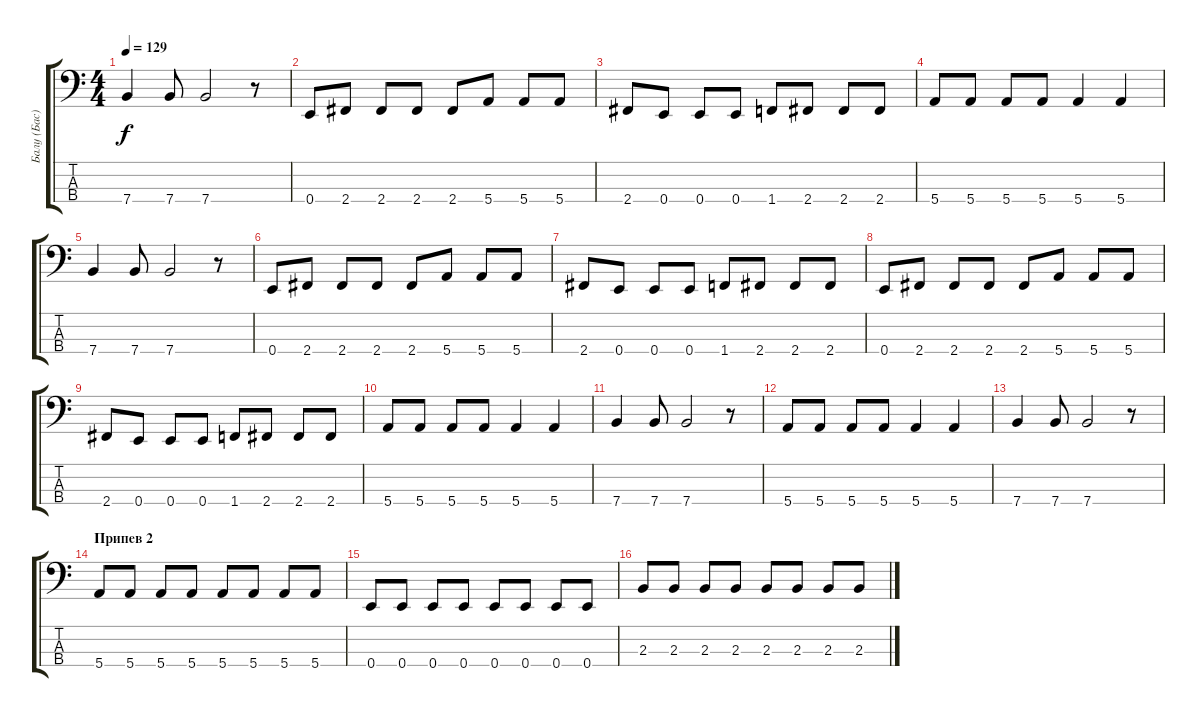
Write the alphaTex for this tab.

\track ("Балу (Бас)" "Балу (Бас)") {instrument electricbassfinger}
\staff {score tabs}
\tuning (G2 D2 A1 E1) {hide}
\ts (4 4)
\tempo 129
\clef f4
\ks c
7.4.4{dy f} 7.4.8 7.4.2 r.8 |
0.4.8 2.4.8 2.4.8 2.4.8 2.4.8 5.4.8 5.4.8 5.4.8 |
2.4.8 0.4.8 0.4.8 0.4.8 1.4.8 2.4.8 2.4.8 2.4.8 |
5.4.8 5.4.8 5.4.8 5.4.8 5.4.4 5.4.4 |
7.4.4 7.4.8 7.4.2 r.8 |
0.4.8 2.4.8 2.4.8 2.4.8 2.4.8 5.4.8 5.4.8 5.4.8 |
2.4.8 0.4.8 0.4.8 0.4.8 1.4.8 2.4.8 2.4.8 2.4.8 |
0.4.8 2.4.8 2.4.8 2.4.8 2.4.8 5.4.8 5.4.8 5.4.8 |
2.4.8 0.4.8 0.4.8 0.4.8 1.4.8 2.4.8 2.4.8 2.4.8 |
5.4.8 5.4.8 5.4.8 5.4.8 5.4.4 5.4.4 |
7.4.4 7.4.8 7.4.2 r.8 |
5.4.8 5.4.8 5.4.8 5.4.8 5.4.4 5.4.4 |
7.4.4 7.4.8 7.4.2 r.8 |
\section ("" "Припев 2")
5.4.8 5.4.8 5.4.8 5.4.8 5.4.8 5.4.8 5.4.8 5.4.8 |
0.4.8 0.4.8 0.4.8 0.4.8 0.4.8 0.4.8 0.4.8 0.4.8 |
2.3.8 2.3.8 2.3.8 2.3.8 2.3.8 2.3.8 2.3.8 2.3.8
